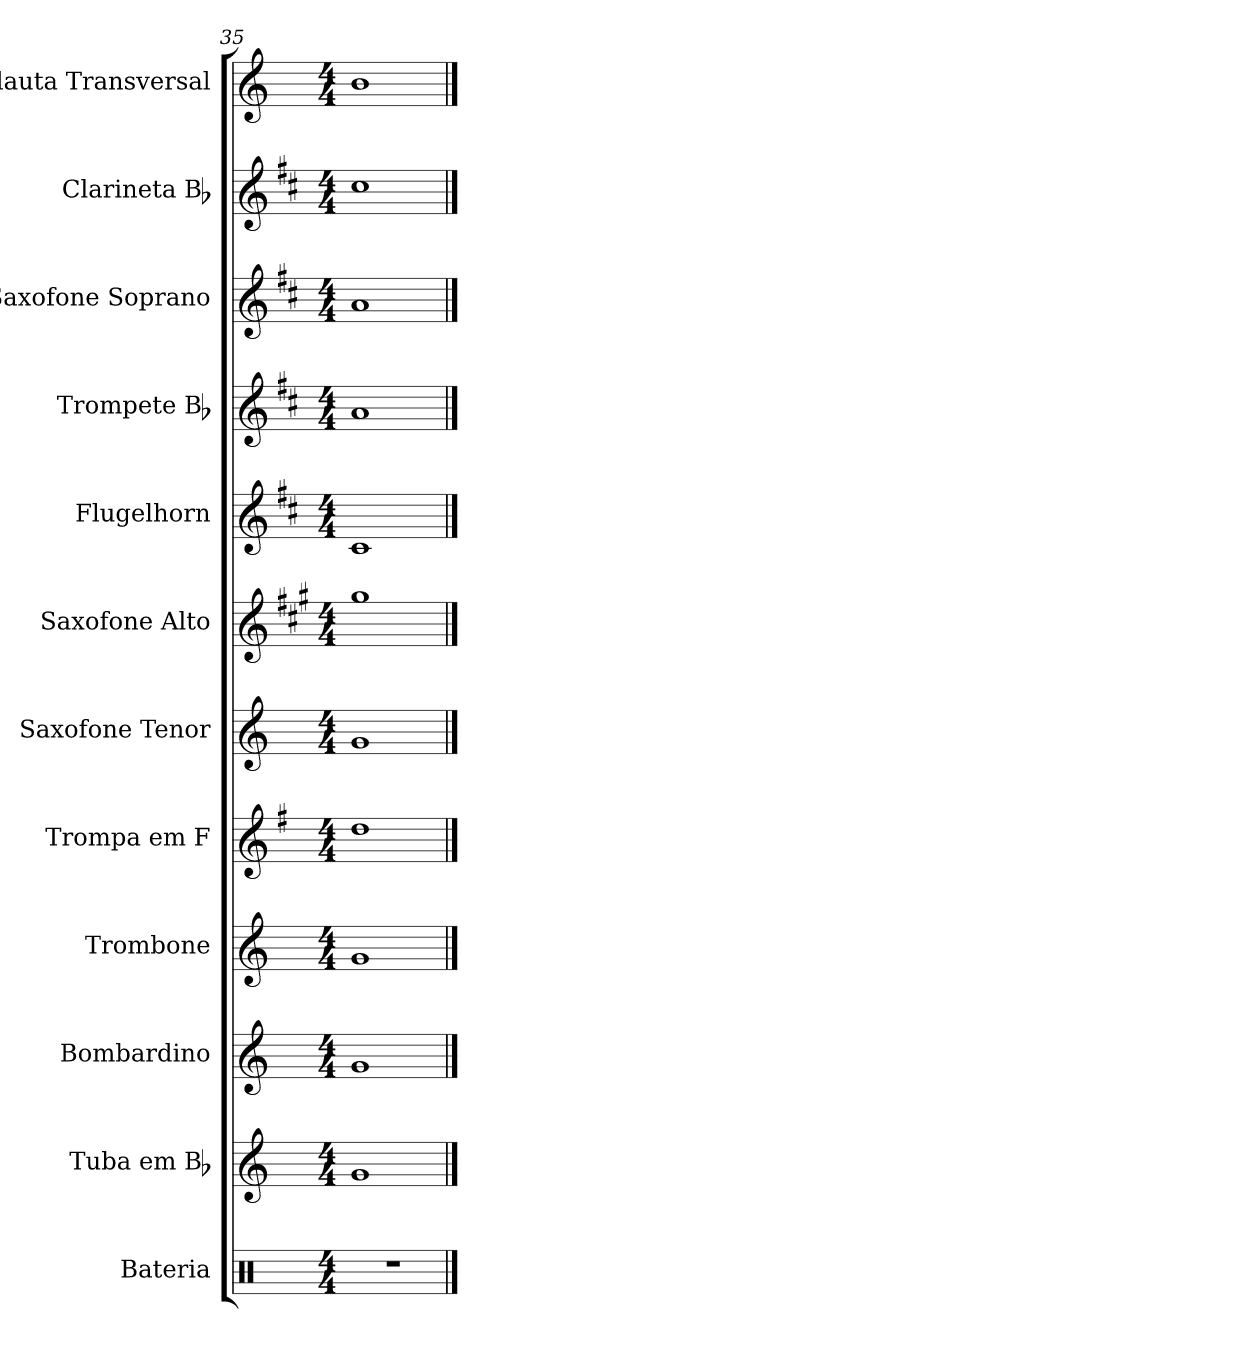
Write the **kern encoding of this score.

**kern	**kern	**kern	**kern	**kern	**kern	**kern	**kern	**kern	**kern	**kern	**kern
*part12	*part11	*part10	*part9	*part8	*part7	*part6	*part5	*part4	*part3	*part2	*part1
*staff12	*staff11	*staff10	*staff9	*staff8	*staff7	*staff6	*staff5	*staff4	*staff3	*staff2	*staff1
*I"Bateria	*I"Tuba em Bb	*I"Bombardino	*I"Trombone	*I"Trompa em F	*I"Saxofone Tenor	*I"Saxofone Alto	*I"Flugelhorn	*I"Trompete Bb	*I"Saxofone Soprano	*I"Clarineta Bb	*I"Flauta Transversal
*I'Bat.	*I'Tu. Bb	*I'Bomb.	*I'Tbn.	*I'Trom. F	*I'Sax. Tn.	*	*I'Flghn.	*I'Tpt. Bb	*I'Sax. Sop.	*I'Cl. Bb	*I'Fl.
*clefX	*clefG2	*clefG2	*clefG2	*clefG2	*clefG2	*clefG2	*clefG2	*clefG2	*clefG2	*clefG2	*clefG2
*	*ITrd15c26	*ITrd8c14	*ITrd8c14	*ITrd4c7	*ITrd8c14	*ITrd5c9	*ITrd1c2	*ITrd1c2	*ITrd1c2	*ITrd1c2	*
*k[]	*k[]	*k[]	*k[]	*k[]	*k[]	*k[]	*k[]	*k[]	*k[]	*k[]	*k[]
*M4/4	*M4/4	*M4/4	*M4/4	*M4/4	*M4/4	*M4/4	*M4/4	*M4/4	*M4/4	*M4/4	*M4/4
=35	=35	=35	=35	=35	=35	=35	=35	=35	=35	=35	=35
1r	1GG	1G	1G	1g	1G	1b	1B	1g	1g	1b	1b
==	==	==	==	==	==	==	==	==	==	==	==
*-	*-	*-	*-	*-	*-	*-	*-	*-	*-	*-	*-
